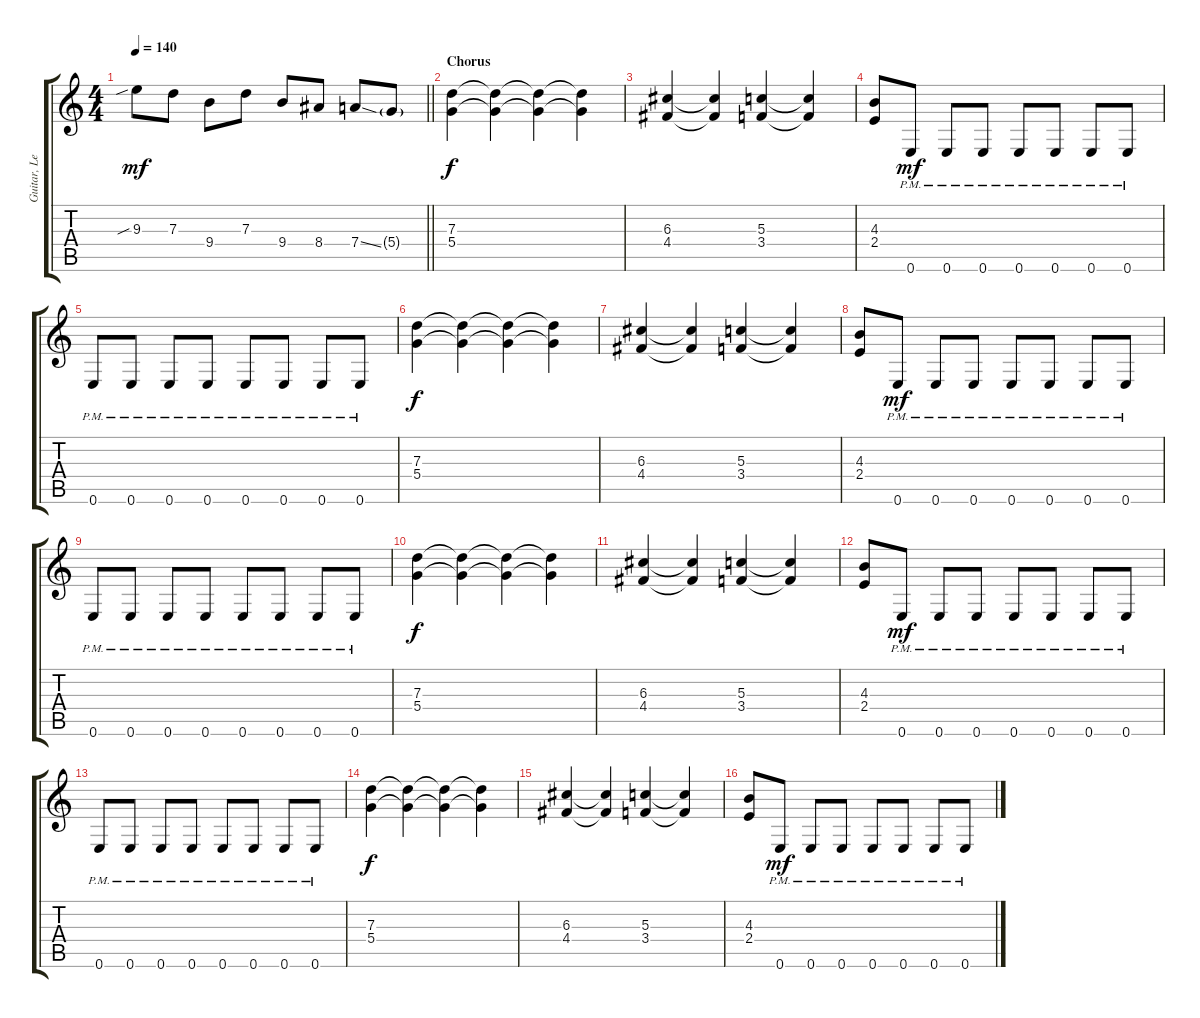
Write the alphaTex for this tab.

\track ("Guitar, Lead" "Guitar, Le") {instrument overdrivenguitar}
\staff {score tabs}
\tuning (E4 B3 G3 D3 A2 E2) {hide}
\ts (4 4)
\tempo 140
\clef g2
\barLineRight lightlight
\ks c
9.3{sib}.8{dy mf} 7.3.8 9.4.8 7.3.8 9.4.8 8.4.8 7.4{ss}.8 5.4{g}.8 |
\section ("" "Chorus")
(7.3 5.4).4{dy f} (7.3{t} 5.4{t}).4 (7.3{t} 5.4{t}).4 (7.3{t} 5.4{t}).4 |
(6.3 4.4).4 (6.3{t} 4.4{t}).4 (5.3 3.4).4 (5.3{t} 3.4{t}).4 |
(4.3 2.4).8 0.6{pm}.8{dy mf} 0.6{pm}.8 0.6{pm}.8 0.6{pm}.8 0.6{pm}.8 0.6{pm}.8 0.6{pm}.8 |
0.6{pm}.8 0.6{pm}.8 0.6{pm}.8 0.6{pm}.8 0.6{pm}.8 0.6{pm}.8 0.6{pm}.8 0.6{pm}.8 |
(7.3 5.4).4{dy f} (7.3{t} 5.4{t}).4 (7.3{t} 5.4{t}).4 (7.3{t} 5.4{t}).4 |
(6.3 4.4).4 (6.3{t} 4.4{t}).4 (5.3 3.4).4 (5.3{t} 3.4{t}).4 |
(4.3 2.4).8 0.6{pm}.8{dy mf} 0.6{pm}.8 0.6{pm}.8 0.6{pm}.8 0.6{pm}.8 0.6{pm}.8 0.6{pm}.8 |
0.6{pm}.8 0.6{pm}.8 0.6{pm}.8 0.6{pm}.8 0.6{pm}.8 0.6{pm}.8 0.6{pm}.8 0.6{pm}.8 |
(7.3 5.4).4{dy f} (7.3{t} 5.4{t}).4 (7.3{t} 5.4{t}).4 (7.3{t} 5.4{t}).4 |
(6.3 4.4).4 (6.3{t} 4.4{t}).4 (5.3 3.4).4 (5.3{t} 3.4{t}).4 |
(4.3 2.4).8 0.6{pm}.8{dy mf} 0.6{pm}.8 0.6{pm}.8 0.6{pm}.8 0.6{pm}.8 0.6{pm}.8 0.6{pm}.8 |
0.6{pm}.8 0.6{pm}.8 0.6{pm}.8 0.6{pm}.8 0.6{pm}.8 0.6{pm}.8 0.6{pm}.8 0.6{pm}.8 |
(7.3 5.4).4{dy f} (7.3{t} 5.4{t}).4 (7.3{t} 5.4{t}).4 (7.3{t} 5.4{t}).4 |
(6.3 4.4).4 (6.3{t} 4.4{t}).4 (5.3 3.4).4 (5.3{t} 3.4{t}).4 |
(4.3 2.4).8 0.6{pm}.8{dy mf} 0.6{pm}.8 0.6{pm}.8 0.6{pm}.8 0.6{pm}.8 0.6{pm}.8 0.6{pm}.8
